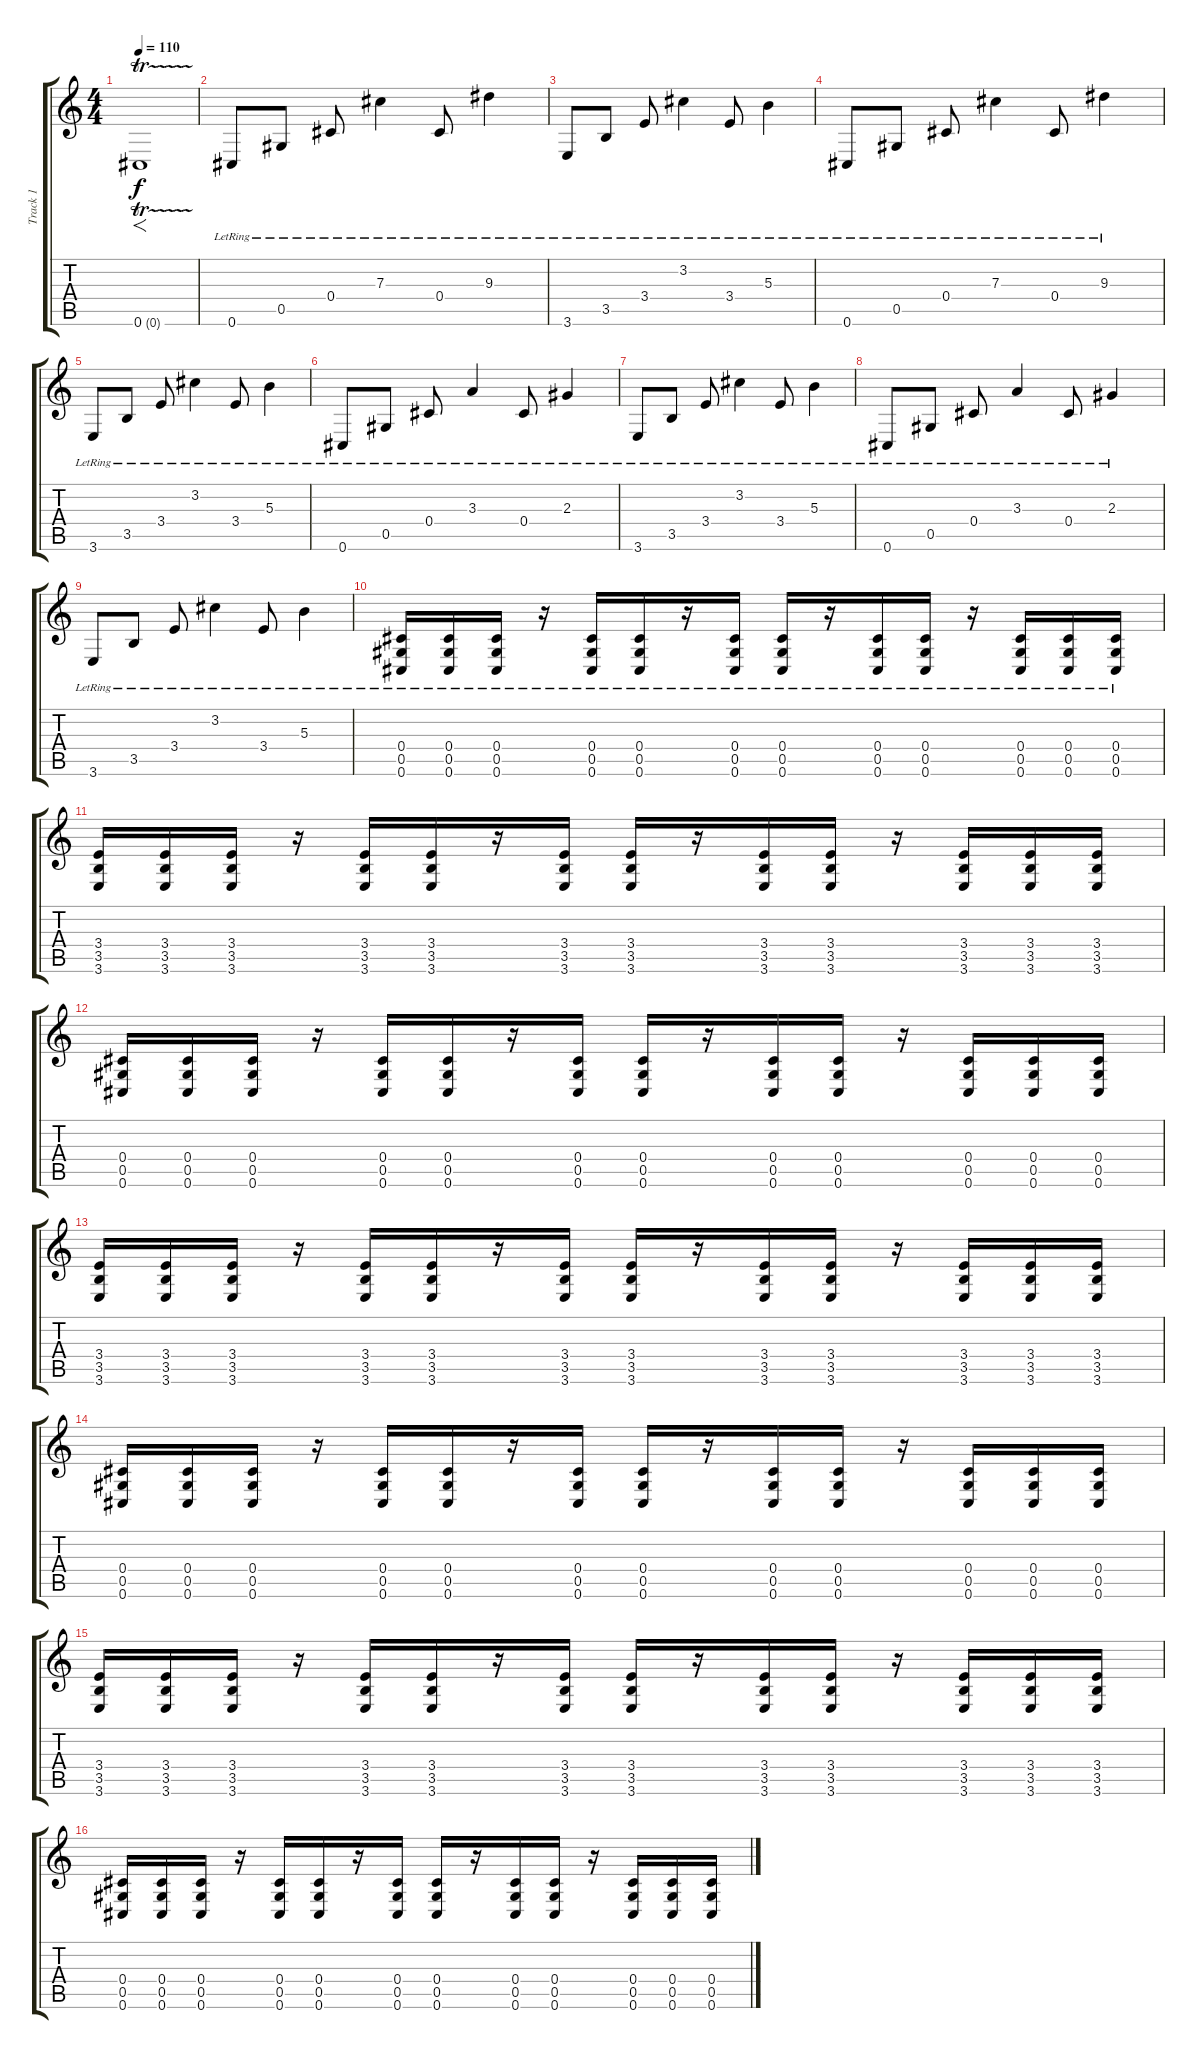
\track ("Track 1" "Track 1") {instrument acousticguitarsteel}
\staff {score tabs}
\tuning (Eb4 Bb3 Gb3 Db3 Ab2 Db2) {hide}
\ts (4 4)
\tempo 110
\clef g2
\ks c
0.6{tr (0 16)}.1{f dy f instrument acousticguitarsteel} |
0.6{lr}.8 0.5{lr}.8 0.4{lr}.8 7.3{lr}.4 0.4{lr}.8 9.3{lr}.4 |
3.6{lr}.8 3.5{lr}.8 3.4{lr}.8 3.2{lr}.4 3.4{lr}.8 5.3{lr}.4 |
0.6{lr}.8 0.5{lr}.8 0.4{lr}.8 7.3{lr}.4 0.4{lr}.8 9.3{lr}.4 |
3.6{lr}.8 3.5{lr}.8 3.4{lr}.8 3.2{lr}.4 3.4{lr}.8 5.3{lr}.4 |
0.6{lr}.8 0.5{lr}.8 0.4{lr}.8 3.3{lr}.4 0.4{lr}.8 2.3{lr}.4 |
3.6{lr}.8 3.5{lr}.8 3.4{lr}.8 3.2{lr}.4 3.4{lr}.8 5.3{lr}.4 |
0.6{lr}.8 0.5{lr}.8 0.4{lr}.8 3.3{lr}.4 0.4{lr}.8 2.3{lr}.4 |
3.6{lr}.8 3.5{lr}.8 3.4{lr}.8 3.2{lr}.4 3.4{lr}.8 5.3{lr}.4 |
(0.4{lr} 0.5{lr} 0.6{lr}).16 (0.4{lr} 0.5{lr} 0.6{lr}).16 (0.4{lr} 0.5{lr} 0.6{lr}).16 r.16 (0.4{lr} 0.5{lr} 0.6{lr}).16 (0.4{lr} 0.5{lr} 0.6{lr}).16 r.16 (0.4{lr} 0.5{lr} 0.6{lr}).16 (0.4{lr} 0.5{lr} 0.6{lr}).16 r.16 (0.4{lr} 0.5{lr} 0.6{lr}).16 (0.4{lr} 0.5{lr} 0.6{lr}).16 r.16 (0.4{lr} 0.5{lr} 0.6{lr}).16 (0.4{lr} 0.5{lr} 0.6{lr}).16 (0.4{lr} 0.5{lr} 0.6{lr}).16 |
(3.4 3.5 3.6).16 (3.4 3.5 3.6).16 (3.4 3.5 3.6).16 r.16 (3.4 3.5 3.6).16 (3.4 3.5 3.6).16 r.16 (3.4 3.5 3.6).16 (3.4 3.5 3.6).16 r.16 (3.4 3.5 3.6).16 (3.4 3.5 3.6).16 r.16 (3.4 3.5 3.6).16 (3.4 3.5 3.6).16 (3.4 3.5 3.6).16 |
(0.4 0.5 0.6).16 (0.4 0.5 0.6).16 (0.4 0.5 0.6).16 r.16 (0.4 0.5 0.6).16 (0.4 0.5 0.6).16 r.16 (0.4 0.5 0.6).16 (0.4 0.5 0.6).16 r.16 (0.4 0.5 0.6).16 (0.4 0.5 0.6).16 r.16 (0.4 0.5 0.6).16 (0.4 0.5 0.6).16 (0.4 0.5 0.6).16 |
(3.4 3.5 3.6).16 (3.4 3.5 3.6).16 (3.4 3.5 3.6).16 r.16 (3.4 3.5 3.6).16 (3.4 3.5 3.6).16 r.16 (3.4 3.5 3.6).16 (3.4 3.5 3.6).16 r.16 (3.4 3.5 3.6).16 (3.4 3.5 3.6).16 r.16 (3.4 3.5 3.6).16 (3.4 3.5 3.6).16 (3.4 3.5 3.6).16 |
(0.4 0.5 0.6).16 (0.4 0.5 0.6).16 (0.4 0.5 0.6).16 r.16 (0.4 0.5 0.6).16 (0.4 0.5 0.6).16 r.16 (0.4 0.5 0.6).16 (0.4 0.5 0.6).16 r.16 (0.4 0.5 0.6).16 (0.4 0.5 0.6).16 r.16 (0.4 0.5 0.6).16 (0.4 0.5 0.6).16 (0.4 0.5 0.6).16 |
(3.4 3.5 3.6).16 (3.4 3.5 3.6).16 (3.4 3.5 3.6).16 r.16 (3.4 3.5 3.6).16 (3.4 3.5 3.6).16 r.16 (3.4 3.5 3.6).16 (3.4 3.5 3.6).16 r.16 (3.4 3.5 3.6).16 (3.4 3.5 3.6).16 r.16 (3.4 3.5 3.6).16 (3.4 3.5 3.6).16 (3.4 3.5 3.6).16 |
(0.4 0.5 0.6).16 (0.4 0.5 0.6).16 (0.4 0.5 0.6).16 r.16 (0.4 0.5 0.6).16 (0.4 0.5 0.6).16 r.16 (0.4 0.5 0.6).16 (0.4 0.5 0.6).16 r.16 (0.4 0.5 0.6).16 (0.4 0.5 0.6).16 r.16 (0.4 0.5 0.6).16 (0.4 0.5 0.6).16 (0.4 0.5 0.6).16
